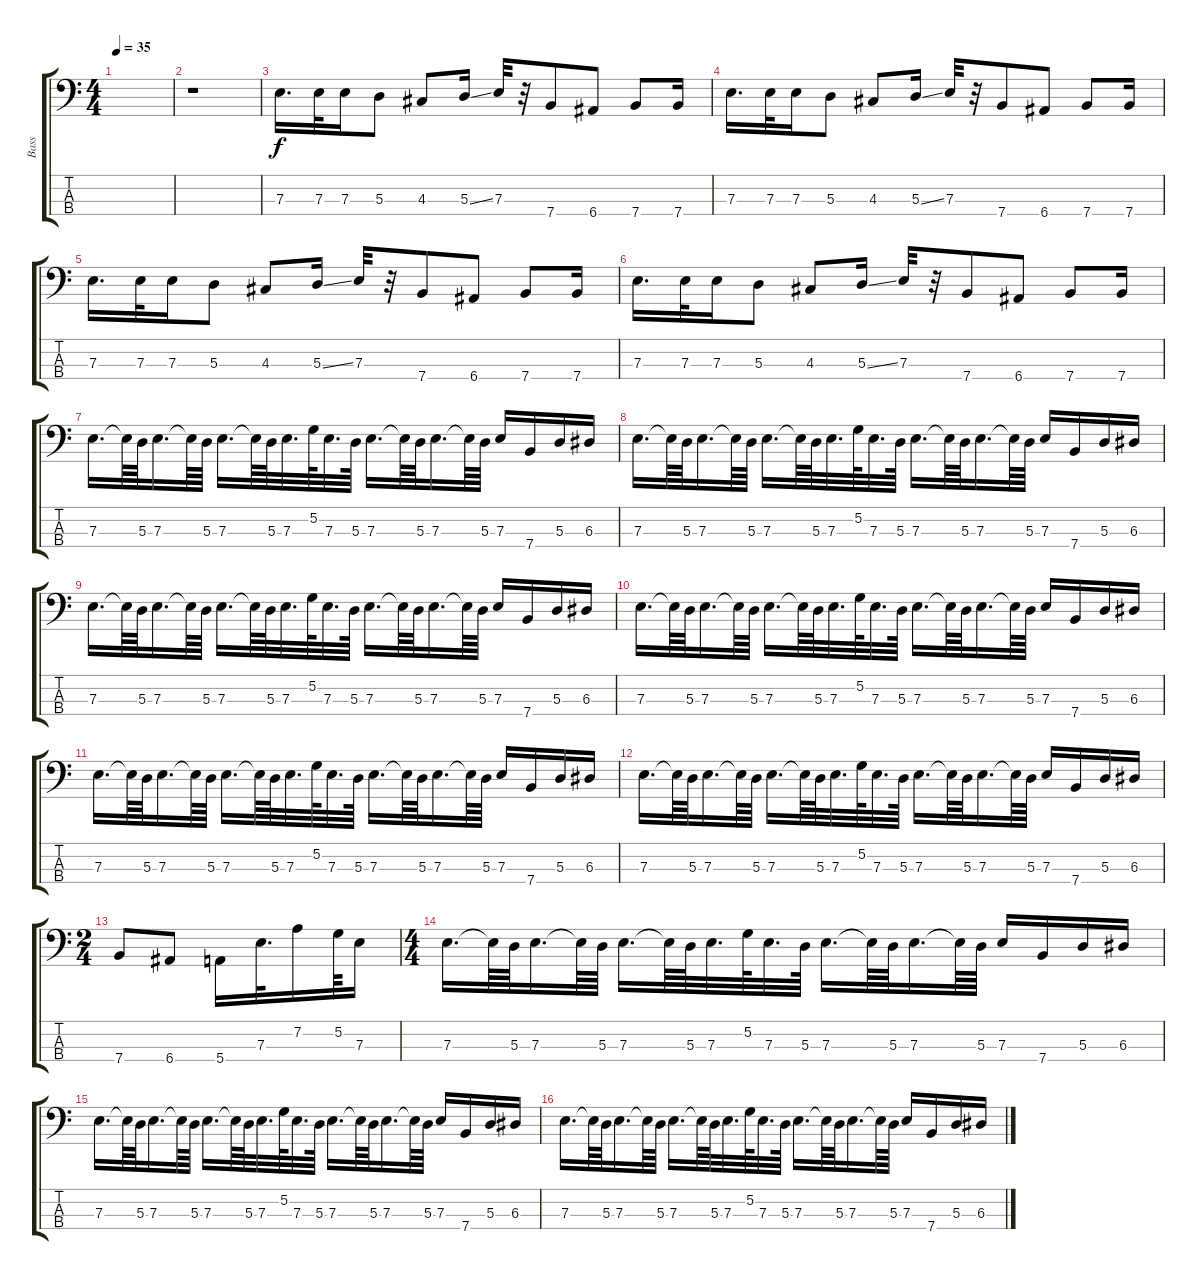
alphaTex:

\track ("Bass" "Bass") {instrument slapbass2}
\staff {score tabs}
\tuning (G2 D2 A1 E1) {hide}
\ts (4 4)
\tempo 35
\clef f4
\ks c
|
r.1 |
7.3.16{d} 7.3.32 7.3.16 5.3.8 4.3.8 5.3{ss}.16 7.3.32 r.32 7.4.8 6.4.8 7.4.8 7.4.16 |
7.3.16{d} 7.3.32 7.3.16 5.3.8 4.3.8 5.3{ss}.16 7.3.32 r.32 7.4.8 6.4.8 7.4.8 7.4.16 |
7.3.16{d} 7.3.32 7.3.16 5.3.8 4.3.8 5.3{ss}.16 7.3.32 r.32 7.4.8 6.4.8 7.4.8 7.4.16 |
7.3.16{d} 7.3.32 7.3.16 5.3.8 4.3.8 5.3{ss}.16 7.3.32 r.32 7.4.8 6.4.8 7.4.8 7.4.16 |
7.3.16{d} 7.3{t}.64 5.3.64 7.3.16{d} 7.3{t}.64 5.3.64 7.3.16{d} 7.3{t}.64 5.3.64 7.3.32{d} 5.2.64 7.3.32{d} 5.3.64 7.3.16{d} 7.3{t}.64 5.3.64 7.3.16{d} 7.3{t}.64 5.3.64 7.3.16 7.4.16 5.3.16 6.3.16 |
7.3.16{d} 7.3{t}.64 5.3.64 7.3.16{d} 7.3{t}.64 5.3.64 7.3.16{d} 7.3{t}.64 5.3.64 7.3.32{d} 5.2.64 7.3.32{d} 5.3.64 7.3.16{d} 7.3{t}.64 5.3.64 7.3.16{d} 7.3{t}.64 5.3.64 7.3.16 7.4.16 5.3.16 6.3.16 |
7.3.16{d} 7.3{t}.64 5.3.64 7.3.16{d} 7.3{t}.64 5.3.64 7.3.16{d} 7.3{t}.64 5.3.64 7.3.32{d} 5.2.64 7.3.32{d} 5.3.64 7.3.16{d} 7.3{t}.64 5.3.64 7.3.16{d} 7.3{t}.64 5.3.64 7.3.16 7.4.16 5.3.16 6.3.16 |
7.3.16{d} 7.3{t}.64 5.3.64 7.3.16{d} 7.3{t}.64 5.3.64 7.3.16{d} 7.3{t}.64 5.3.64 7.3.32{d} 5.2.64 7.3.32{d} 5.3.64 7.3.16{d} 7.3{t}.64 5.3.64 7.3.16{d} 7.3{t}.64 5.3.64 7.3.16 7.4.16 5.3.16 6.3.16 |
7.3.16{d} 7.3{t}.64 5.3.64 7.3.16{d} 7.3{t}.64 5.3.64 7.3.16{d} 7.3{t}.64 5.3.64 7.3.32{d} 5.2.64 7.3.32{d} 5.3.64 7.3.16{d} 7.3{t}.64 5.3.64 7.3.16{d} 7.3{t}.64 5.3.64 7.3.16 7.4.16 5.3.16 6.3.16 |
7.3.16{d} 7.3{t}.64 5.3.64 7.3.16{d} 7.3{t}.64 5.3.64 7.3.16{d} 7.3{t}.64 5.3.64 7.3.32{d} 5.2.64 7.3.32{d} 5.3.64 7.3.16{d} 7.3{t}.64 5.3.64 7.3.16{d} 7.3{t}.64 5.3.64 7.3.16 7.4.16 5.3.16 6.3.16 |
\ts (2 4)
7.4.8 6.4.8 5.4.16 7.3.32{d} 7.2.16 5.2.64 7.3.16 |
\ts (4 4)
7.3.16{d} 7.3{t}.64 5.3.64 7.3.16{d} 7.3{t}.64 5.3.64 7.3.16{d} 7.3{t}.64 5.3.64 7.3.32{d} 5.2.64 7.3.32{d} 5.3.64 7.3.16{d} 7.3{t}.64 5.3.64 7.3.16{d} 7.3{t}.64 5.3.64 7.3.16 7.4.16 5.3.16 6.3.16 |
7.3.16{d} 7.3{t}.64 5.3.64 7.3.16{d} 7.3{t}.64 5.3.64 7.3.16{d} 7.3{t}.64 5.3.64 7.3.32{d} 5.2.64 7.3.32{d} 5.3.64 7.3.16{d} 7.3{t}.64 5.3.64 7.3.16{d} 7.3{t}.64 5.3.64 7.3.16 7.4.16 5.3.16 6.3.16 |
7.3.16{d} 7.3{t}.64 5.3.64 7.3.16{d} 7.3{t}.64 5.3.64 7.3.16{d} 7.3{t}.64 5.3.64 7.3.32{d} 5.2.64 7.3.32{d} 5.3.64 7.3.16{d} 7.3{t}.64 5.3.64 7.3.16{d} 7.3{t}.64 5.3.64 7.3.16 7.4.16 5.3.16 6.3.16
